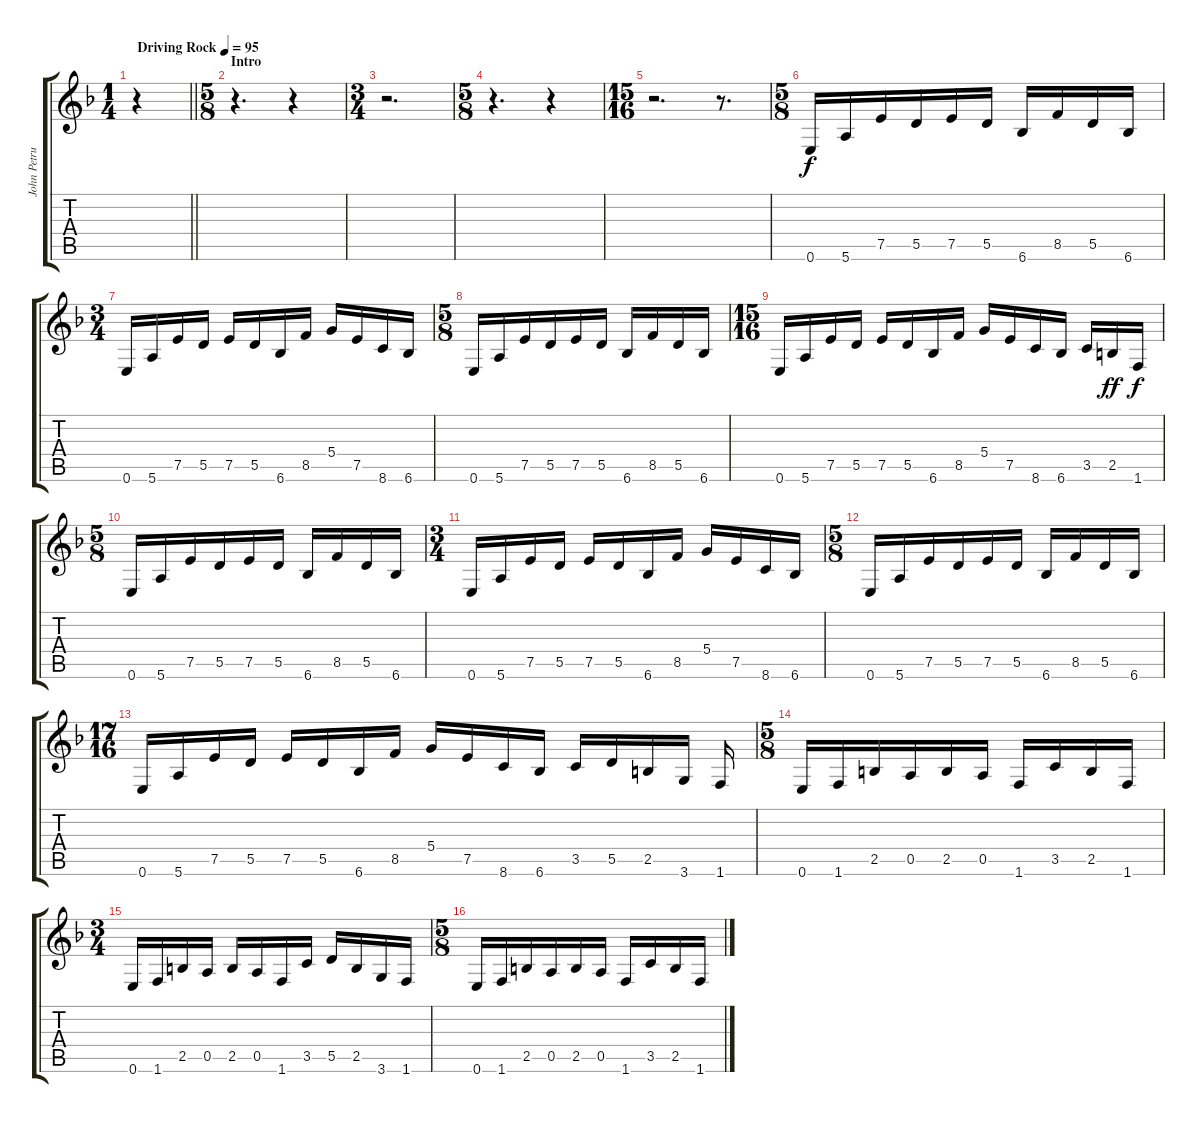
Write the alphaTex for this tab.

\track ("John Petrucci" "John Petru") {instrument distortionguitar}
\staff {score tabs}
\tuning (E4 B3 G3 D3 A2 E2) {hide}
\ts (1 4)
\tempo (95 "Driving Rock")
\clef g2
\barLineRight lightlight
\ks f
r.4{dy f instrument distortionguitar} |
\ts (5 8)
\section ("" "Intro")
r.4{d} r.4 |
\ts (3 4)
r.2{d} |
\ts (5 8)
r.4{d} r.4 |
\ts (15 16)
r.2{d} r.8{d} |
\ts (5 8)
0.6.16 5.6.16 7.5.16 5.5.16 7.5.16 5.5.16 6.6.16 8.5.16 5.5.16 6.6.16 |
\ts (3 4)
0.6.16 5.6.16 7.5.16 5.5.16 7.5.16 5.5.16 6.6.16 8.5.16 5.4.16 7.5.16 8.6.16 6.6.16 |
\ts (5 8)
0.6.16 5.6.16 7.5.16 5.5.16 7.5.16 5.5.16 6.6.16 8.5.16 5.5.16 6.6.16 |
\ts (15 16)
0.6.16 5.6.16 7.5.16 5.5.16 7.5.16 5.5.16 6.6.16 8.5.16 5.4.16 7.5.16 8.6.16 6.6.16 3.5.16 2.5.16{dy ff} 1.6.16{dy f} |
\ts (5 8)
0.6.16 5.6.16 7.5.16 5.5.16 7.5.16 5.5.16 6.6.16 8.5.16 5.5.16 6.6.16 |
\ts (3 4)
0.6.16 5.6.16 7.5.16 5.5.16 7.5.16 5.5.16 6.6.16 8.5.16 5.4.16 7.5.16 8.6.16 6.6.16 |
\ts (5 8)
0.6.16 5.6.16 7.5.16 5.5.16 7.5.16 5.5.16 6.6.16 8.5.16 5.5.16 6.6.16 |
\ts (17 16)
0.6.16 5.6.16 7.5.16 5.5.16 7.5.16 5.5.16 6.6.16 8.5.16 5.4.16 7.5.16 8.6.16 6.6.16 3.5.16 5.5.16 2.5.16 3.6.16 1.6.16 |
\ts (5 8)
0.6.16 1.6.16 2.5.16 0.5.16 2.5.16 0.5.16 1.6.16 3.5.16 2.5.16 1.6.16 |
\ts (3 4)
0.6.16 1.6.16 2.5.16 0.5.16 2.5.16 0.5.16 1.6.16 3.5.16 5.5.16 2.5.16 3.6.16 1.6.16 |
\ts (5 8)
0.6.16 1.6.16 2.5.16 0.5.16 2.5.16 0.5.16 1.6.16 3.5.16 2.5.16 1.6.16
